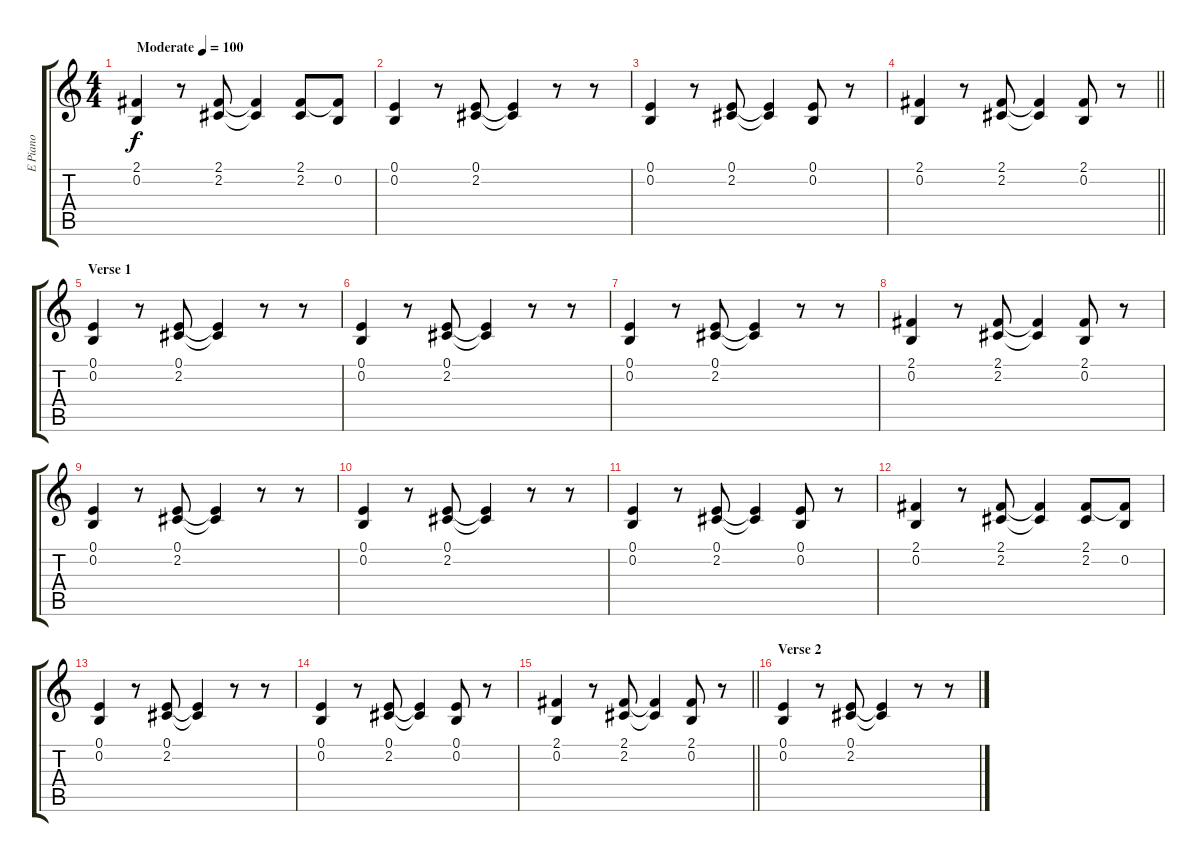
\track ("E Piano" "E Piano") {instrument electricpiano1}
\staff {score tabs}
\tuning (E4 B3 G3 D3 A2 E2) {hide}
\ts (4 4)
\tempo (100 "Moderate")
\clef g2
\ks c
(2.1 0.2).4{dy f instrument electricpiano1} r.8 (2.1 2.2).8 (2.1{t} 2.2{t}).4 (2.1 2.2).8 (2.1{t} 0.2).8 |
(0.1 0.2).4 r.8 (0.1 2.2).8 (0.1{t} 2.2{t}).4 r.8 r.8 |
(0.1 0.2).4 r.8 (0.1 2.2).8 (0.1{t} 2.2{t}).4 (0.1 0.2).8 r.8 |
\barLineRight lightlight
(2.1 0.2).4 r.8 (2.1 2.2).8 (2.1{t} 2.2{t}).4 (2.1 0.2).8 r.8 |
\section ("" "Verse 1")
(0.1 0.2).4 r.8 (0.1 2.2).8 (0.1{t} 2.2{t}).4 r.8 r.8 |
(0.1 0.2).4 r.8 (0.1 2.2).8 (0.1{t} 2.2{t}).4 r.8 r.8 |
(0.1 0.2).4 r.8 (0.1 2.2).8 (0.1{t} 2.2{t}).4 r.8 r.8 |
(2.1 0.2).4 r.8 (2.1 2.2).8 (2.1{t} 2.2{t}).4 (2.1 0.2).8 r.8 |
(0.1 0.2).4 r.8 (0.1 2.2).8 (0.1{t} 2.2{t}).4 r.8 r.8 |
(0.1 0.2).4 r.8 (0.1 2.2).8 (0.1{t} 2.2{t}).4 r.8 r.8 |
(0.1 0.2).4 r.8 (0.1 2.2).8 (0.1{t} 2.2{t}).4 (0.1 0.2).8 r.8 |
(2.1 0.2).4 r.8 (2.1 2.2).8 (2.1{t} 2.2{t}).4 (2.1 2.2).8 (2.1{t} 0.2).8 |
(0.1 0.2).4 r.8 (0.1 2.2).8 (0.1{t} 2.2{t}).4 r.8 r.8 |
(0.1 0.2).4 r.8 (0.1 2.2).8 (0.1{t} 2.2{t}).4 (0.1 0.2).8 r.8 |
\barLineRight lightlight
(2.1 0.2).4 r.8 (2.1 2.2).8 (2.1{t} 2.2{t}).4 (2.1 0.2).8 r.8 |
\section ("" "Verse 2")
(0.1 0.2).4 r.8 (0.1 2.2).8 (0.1{t} 2.2{t}).4 r.8 r.8
